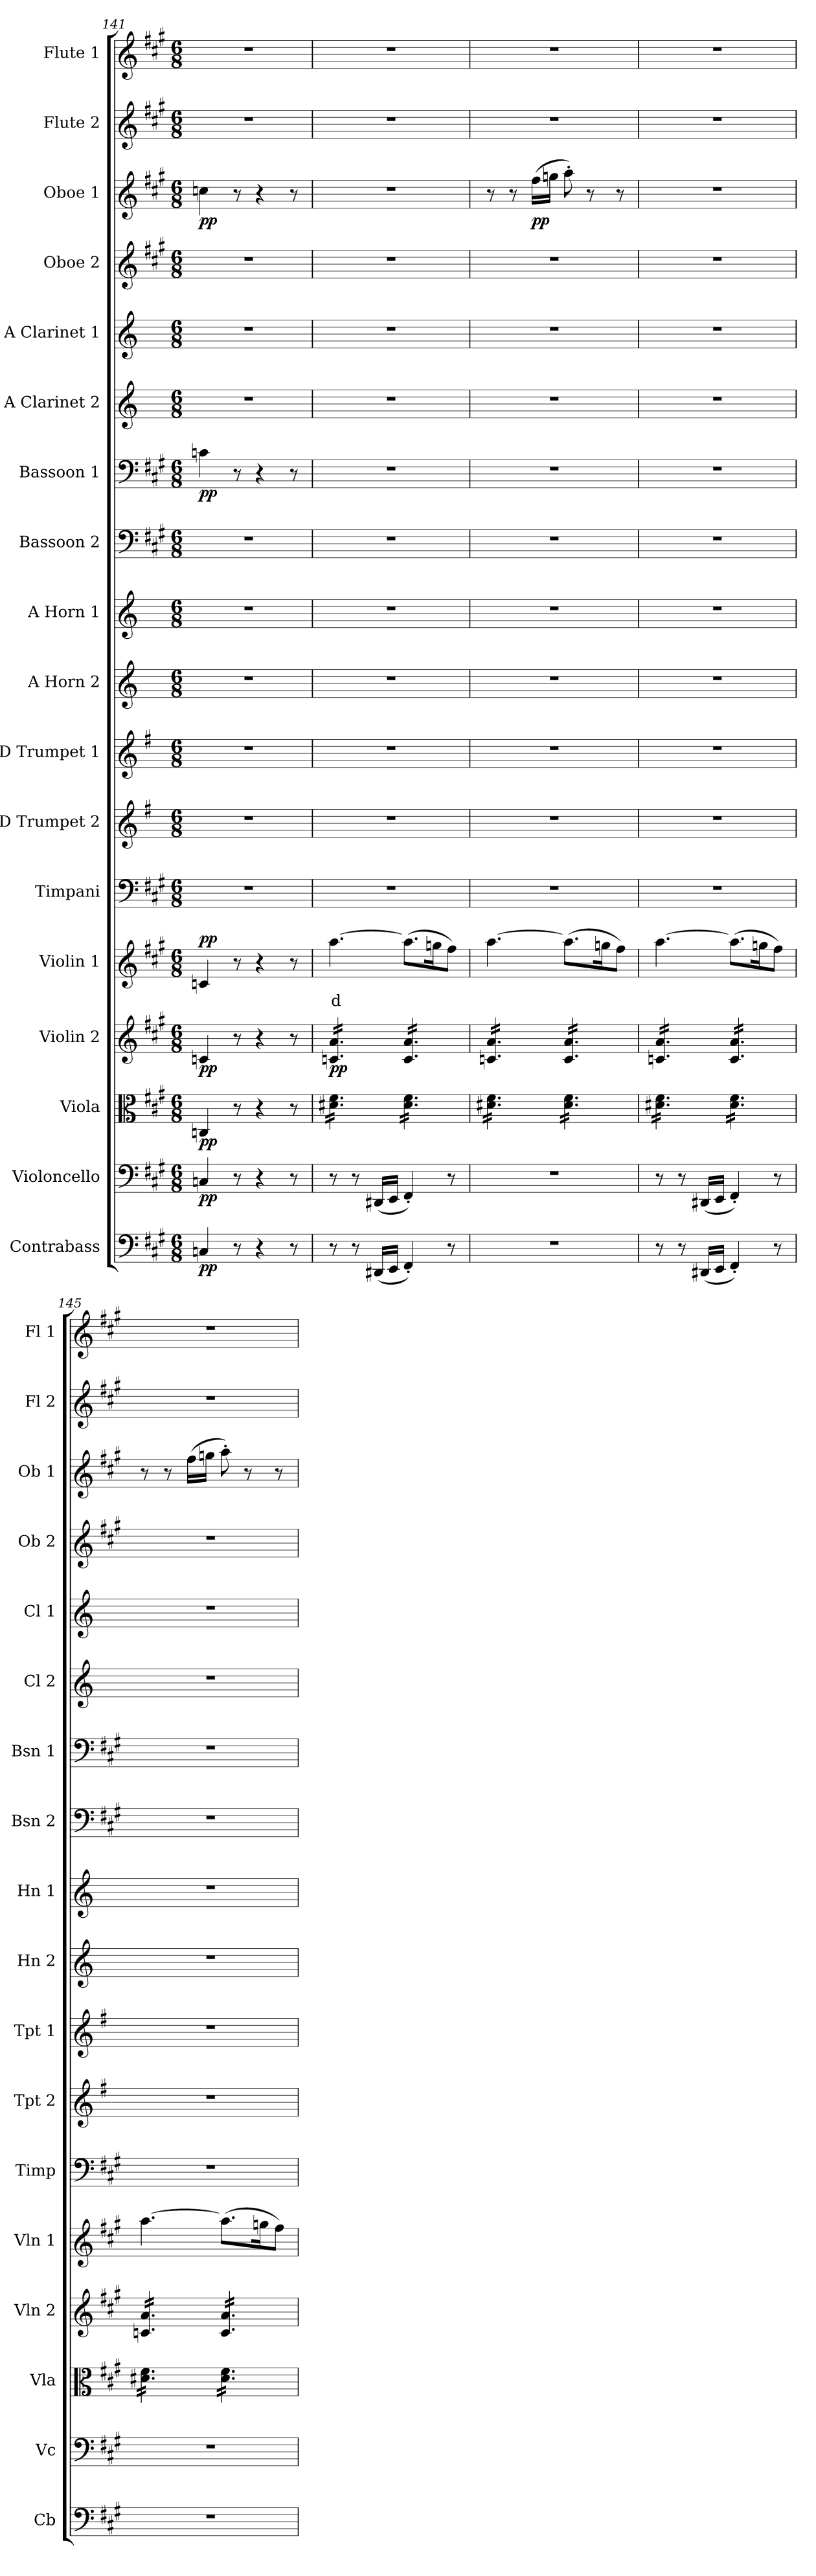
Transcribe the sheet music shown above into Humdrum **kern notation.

**kern	**dynam	**kern	**dynam	**kern	**dynam	**kern	**dynam	**kern	**text	**dynam	**kern	**kern	**kern	**kern	**kern	**kern	**kern	**dynam	**kern	**kern	**kern	**kern	**dynam	**kern	**kern
*part18	*part18	*part17	*part17	*part16	*part16	*part15	*part15	*part14	*part14	*part14	*part13	*part12	*part11	*part10	*part9	*part8	*part7	*part7	*part6	*part5	*part4	*part3	*part3	*part2	*part1
*staff18	*staff18	*staff17	*staff17	*staff16	*staff16	*staff15	*staff15	*staff14	*staff14	*staff14	*staff13	*staff12	*staff11	*staff10	*staff9	*staff8	*staff7	*staff7	*staff6	*staff5	*staff4	*staff3	*staff3	*staff2	*staff1
*I"Contrabass	*	*I"Violoncello	*	*I"Viola	*	*I"Violin 2	*	*I"Violin 1	*	*	*I"Timpani	*I"D Trumpet 2	*I"D Trumpet 1	*I"A Horn 2	*I"A Horn 1	*I"Bassoon 2	*I"Bassoon 1	*	*I"A Clarinet 2	*I"A Clarinet 1	*I"Oboe 2	*I"Oboe 1	*	*I"Flute 2	*I"Flute 1
*I'Cb	*	*I'Vc	*	*I'Vla	*	*I'Vln 2	*	*I'Vln 1	*	*	*I'Timp	*I'Tpt 2	*I'Tpt 1	*I'Hn 2	*I'Hn 1	*I'Bsn 2	*I'Bsn 1	*	*I'Cl 2	*I'Cl 1	*I'Ob 2	*I'Ob 1	*	*I'Fl 2	*I'Fl 1
*clefF4	*	*clefF4	*	*clefC3	*	*clefG2	*	*clefG2	*	*	*clefF4	*clefG2	*clefG2	*clefG2	*clefG2	*clefF4	*clefF4	*	*clefG2	*clefG2	*clefG2	*clefG2	*	*clefG2	*clefG2
*ITrd7c12	*	*	*	*	*	*	*	*	*	*	*	*ITrd-1c-2	*ITrd-1c-2	*ITrd2c3	*ITrd2c3	*	*	*	*ITrd2c3	*ITrd2c3	*	*	*	*	*
*k[f#c#g#]	*	*k[f#c#g#]	*	*k[f#c#g#]	*	*k[f#c#g#]	*	*k[f#c#g#]	*	*	*k[f#c#g#]	*k[f#c#g#]	*k[f#c#g#]	*k[f#c#g#]	*k[f#c#g#]	*k[f#c#g#]	*k[f#c#g#]	*	*k[f#c#g#]	*k[f#c#g#]	*k[f#c#g#]	*k[f#c#g#]	*	*k[f#c#g#]	*k[f#c#g#]
*M6/8	*	*M6/8	*	*M6/8	*	*M6/8	*	*M6/8	*	*	*M6/8	*M6/8	*M6/8	*M6/8	*M6/8	*M6/8	*M6/8	*	*M6/8	*M6/8	*M6/8	*M6/8	*	*M6/8	*M6/8
=141	=141	=141	=141	=141	=141	=141	=141	=141	=141	=141	=141	=141	=141	=141	=141	=141	=141	=141	=141	=141	=141	=141	=141	=141	=141
!	!LO:DY:b	!	!LO:DY:b	!	!LO:DY:b	!	!LO:DY:b	!	!	!LO:DY:b	!	!	!	!	!	!	!	!LO:DY:b	!	!	!	!	!LO:DY:b	!	!
4CCn/	pp	4Cn/	pp	4Cn/	pp	4cn/	pp	4cn/	.	pp	2.r	2.r	2.r	2.r	2.r	2.r	4cn\	pp	2.r	2.r	2.r	4ccn\	pp	2.r	2.r
8r	.	8r	.	8r	.	8r	.	8r	.	.	.	.	.	.	.	.	8r	.	.	.	.	8r	.	.	.
4r	.	4r	.	4r	.	4r	.	4r	.	.	.	.	.	.	.	.	4r	.	.	.	.	4r	.	.	.
8r	.	8r	.	8r	.	8r	.	8r	.	.	.	.	.	.	.	.	8r	.	.	.	.	8r	.	.	.
=142	=142	=142	=142	=142	=142	=142	=142	=142	=142	=142	=142	=142	=142	=142	=142	=142	=142	=142	=142	=142	=142	=142	=142	=142	=142
!	!	!	!	!	!	!	!LO:DY:b	!	!LO:LY:b:color=#FF0000	!	!	!	!	!	!	!	!	!	!	!	!	!	!	!	!
*	*	*	*	*tremolo	*	*	*	*	*	*	*	*	*	*	*	*	*	*	*	*	*	*	*	*	*
*	*	*	*	*	*	*tremolo	*	*	*	*	*	*	*	*	*	*	*	*	*	*	*	*	*	*	*
8r	.	8r	.	16d#X\ 16f#\LL	.	16cn/ 16a/LL	pp	[4.aa\	d	.	2.r	2.r	2.r	2.r	2.r	2.r	2.r	.	2.r	2.r	2.r	2.r	.	2.r	2.r
.	.	.	.	16d#X\ 16f#\	.	16cn/ 16a/	.	.	.	.	.	.	.	.	.	.	.	.	.	.	.	.	.	.	.
8r	.	8r	.	16d#X\ 16f#\	.	16cn/ 16a/	.	.	.	.	.	.	.	.	.	.	.	.	.	.	.	.	.	.	.
.	.	.	.	16d#X\ 16f#\	.	16cn/ 16a/	.	.	.	.	.	.	.	.	.	.	.	.	.	.	.	.	.	.	.
(16DDD#X/LL	.	(16DD#X/LL	.	16d#X\ 16f#\	.	16cn/ 16a/	.	.	.	.	.	.	.	.	.	.	.	.	.	.	.	.	.	.	.
16EEE/JJ	.	16EE/JJ	.	16d#X\ 16f#\JJ	.	16cn/ 16a/JJ	.	.	.	.	.	.	.	.	.	.	.	.	.	.	.	.	.	.	.
4FFF#'/)	.	4FF#'/)	.	16d#\ 16f#\LL	.	16c/ 16a/LL	.	(8.aa\L]	.	.	.	.	.	.	.	.	.	.	.	.	.	.	.	.	.
.	.	.	.	16d#\ 16f#\	.	16c/ 16a/	.	.	.	.	.	.	.	.	.	.	.	.	.	.	.	.	.	.	.
.	.	.	.	16d#\ 16f#\	.	16c/ 16a/	.	.	.	.	.	.	.	.	.	.	.	.	.	.	.	.	.	.	.
.	.	.	.	16d#\ 16f#\	.	16c/ 16a/	.	16ggn\K	.	.	.	.	.	.	.	.	.	.	.	.	.	.	.	.	.
8r	.	8r	.	16d#\ 16f#\	.	16c/ 16a/	.	8ff#\J)	.	.	.	.	.	.	.	.	.	.	.	.	.	.	.	.	.
.	.	.	.	16d#\ 16f#\JJ	.	16c/ 16a/JJ	.	.	.	.	.	.	.	.	.	.	.	.	.	.	.	.	.	.	.
=143	=143	=143	=143	=143	=143	=143	=143	=143	=143	=143	=143	=143	=143	=143	=143	=143	=143	=143	=143	=143	=143	=143	=143	=143	=143
2.r	.	2.r	.	16d#X\ 16f#\LL	.	16cn/ 16a/LL	.	[4.aa\	.	.	2.r	2.r	2.r	2.r	2.r	2.r	2.r	.	2.r	2.r	2.r	8r	.	2.r	2.r
.	.	.	.	16d#X\ 16f#\	.	16cn/ 16a/	.	.	.	.	.	.	.	.	.	.	.	.	.	.	.	.	.	.	.
.	.	.	.	16d#X\ 16f#\	.	16cn/ 16a/	.	.	.	.	.	.	.	.	.	.	.	.	.	.	.	8r	.	.	.
.	.	.	.	16d#X\ 16f#\	.	16cn/ 16a/	.	.	.	.	.	.	.	.	.	.	.	.	.	.	.	.	.	.	.
!	!	!	!	!	!	!	!	!	!	!	!	!	!	!	!	!	!	!	!	!	!	!	!LO:DY:b	!	!
.	.	.	.	16d#X\ 16f#\	.	16cn/ 16a/	.	.	.	.	.	.	.	.	.	.	.	.	.	.	.	(16ff#\LL	pp	.	.
.	.	.	.	16d#X\ 16f#\JJ	.	16cn/ 16a/JJ	.	.	.	.	.	.	.	.	.	.	.	.	.	.	.	16ggn\JJ	.	.	.
.	.	.	.	16d#\ 16f#\LL	.	16c/ 16a/LL	.	(8.aa\L]	.	.	.	.	.	.	.	.	.	.	.	.	.	8aa'\)	.	.	.
.	.	.	.	16d#\ 16f#\	.	16c/ 16a/	.	.	.	.	.	.	.	.	.	.	.	.	.	.	.	.	.	.	.
.	.	.	.	16d#\ 16f#\	.	16c/ 16a/	.	.	.	.	.	.	.	.	.	.	.	.	.	.	.	8r	.	.	.
.	.	.	.	16d#\ 16f#\	.	16c/ 16a/	.	16ggn\K	.	.	.	.	.	.	.	.	.	.	.	.	.	.	.	.	.
.	.	.	.	16d#\ 16f#\	.	16c/ 16a/	.	8ff#\J)	.	.	.	.	.	.	.	.	.	.	.	.	.	8r	.	.	.
.	.	.	.	16d#\ 16f#\JJ	.	16c/ 16a/JJ	.	.	.	.	.	.	.	.	.	.	.	.	.	.	.	.	.	.	.
=144	=144	=144	=144	=144	=144	=144	=144	=144	=144	=144	=144	=144	=144	=144	=144	=144	=144	=144	=144	=144	=144	=144	=144	=144	=144
8r	.	8r	.	16d#X\ 16f#\LL	.	16cn/ 16a/LL	.	[4.aa\	.	.	2.r	2.r	2.r	2.r	2.r	2.r	2.r	.	2.r	2.r	2.r	2.r	.	2.r	2.r
.	.	.	.	16d#X\ 16f#\	.	16cn/ 16a/	.	.	.	.	.	.	.	.	.	.	.	.	.	.	.	.	.	.	.
8r	.	8r	.	16d#X\ 16f#\	.	16cn/ 16a/	.	.	.	.	.	.	.	.	.	.	.	.	.	.	.	.	.	.	.
.	.	.	.	16d#X\ 16f#\	.	16cn/ 16a/	.	.	.	.	.	.	.	.	.	.	.	.	.	.	.	.	.	.	.
(16DDD#X/LL	.	(16DD#X/LL	.	16d#X\ 16f#\	.	16cn/ 16a/	.	.	.	.	.	.	.	.	.	.	.	.	.	.	.	.	.	.	.
16EEE/JJ	.	16EE/JJ	.	16d#X\ 16f#\JJ	.	16cn/ 16a/JJ	.	.	.	.	.	.	.	.	.	.	.	.	.	.	.	.	.	.	.
4FFF#'/)	.	4FF#'/)	.	16d#\ 16f#\LL	.	16c/ 16a/LL	.	(8.aa\L]	.	.	.	.	.	.	.	.	.	.	.	.	.	.	.	.	.
.	.	.	.	16d#\ 16f#\	.	16c/ 16a/	.	.	.	.	.	.	.	.	.	.	.	.	.	.	.	.	.	.	.
.	.	.	.	16d#\ 16f#\	.	16c/ 16a/	.	.	.	.	.	.	.	.	.	.	.	.	.	.	.	.	.	.	.
.	.	.	.	16d#\ 16f#\	.	16c/ 16a/	.	16ggn\K	.	.	.	.	.	.	.	.	.	.	.	.	.	.	.	.	.
8r	.	8r	.	16d#\ 16f#\	.	16c/ 16a/	.	8ff#\J)	.	.	.	.	.	.	.	.	.	.	.	.	.	.	.	.	.
.	.	.	.	16d#\ 16f#\JJ	.	16c/ 16a/JJ	.	.	.	.	.	.	.	.	.	.	.	.	.	.	.	.	.	.	.
=145	=145	=145	=145	=145	=145	=145	=145	=145	=145	=145	=145	=145	=145	=145	=145	=145	=145	=145	=145	=145	=145	=145	=145	=145	=145
2.r	.	2.r	.	16d#X\ 16f#\LL	.	16cn/ 16a/LL	.	[4.aa\	.	.	2.r	2.r	2.r	2.r	2.r	2.r	2.r	.	2.r	2.r	2.r	8r	.	2.r	2.r
.	.	.	.	16d#X\ 16f#\	.	16cn/ 16a/	.	.	.	.	.	.	.	.	.	.	.	.	.	.	.	.	.	.	.
.	.	.	.	16d#X\ 16f#\	.	16cn/ 16a/	.	.	.	.	.	.	.	.	.	.	.	.	.	.	.	8r	.	.	.
.	.	.	.	16d#X\ 16f#\	.	16cn/ 16a/	.	.	.	.	.	.	.	.	.	.	.	.	.	.	.	.	.	.	.
.	.	.	.	16d#X\ 16f#\	.	16cn/ 16a/	.	.	.	.	.	.	.	.	.	.	.	.	.	.	.	(16ff#\LL	.	.	.
.	.	.	.	16d#X\ 16f#\JJ	.	16cn/ 16a/JJ	.	.	.	.	.	.	.	.	.	.	.	.	.	.	.	16ggn\JJ	.	.	.
.	.	.	.	16d#\ 16f#\LL	.	16c/ 16a/LL	.	(8.aa\L]	.	.	.	.	.	.	.	.	.	.	.	.	.	8aa'\)	.	.	.
.	.	.	.	16d#\ 16f#\	.	16c/ 16a/	.	.	.	.	.	.	.	.	.	.	.	.	.	.	.	.	.	.	.
.	.	.	.	16d#\ 16f#\	.	16c/ 16a/	.	.	.	.	.	.	.	.	.	.	.	.	.	.	.	8r	.	.	.
.	.	.	.	16d#\ 16f#\	.	16c/ 16a/	.	16ggn\K	.	.	.	.	.	.	.	.	.	.	.	.	.	.	.	.	.
.	.	.	.	16d#\ 16f#\	.	16c/ 16a/	.	8ff#\J)	.	.	.	.	.	.	.	.	.	.	.	.	.	8r	.	.	.
.	.	.	.	16d#\ 16f#\JJ	.	16c/ 16a/JJ	.	.	.	.	.	.	.	.	.	.	.	.	.	.	.	.	.	.	.
*	*	*	*	*	*	*Xtremolo	*	*	*	*	*	*	*	*	*	*	*	*	*	*	*	*	*	*	*
*	*	*	*	*Xtremolo	*	*	*	*	*	*	*	*	*	*	*	*	*	*	*	*	*	*	*	*	*
=	=	=	=	=	=	=	=	=	=	=	=	=	=	=	=	=	=	=	=	=	=	=	=	=	=
*-	*-	*-	*-	*-	*-	*-	*-	*-	*-	*-	*-	*-	*-	*-	*-	*-	*-	*-	*-	*-	*-	*-	*-	*-	*-
